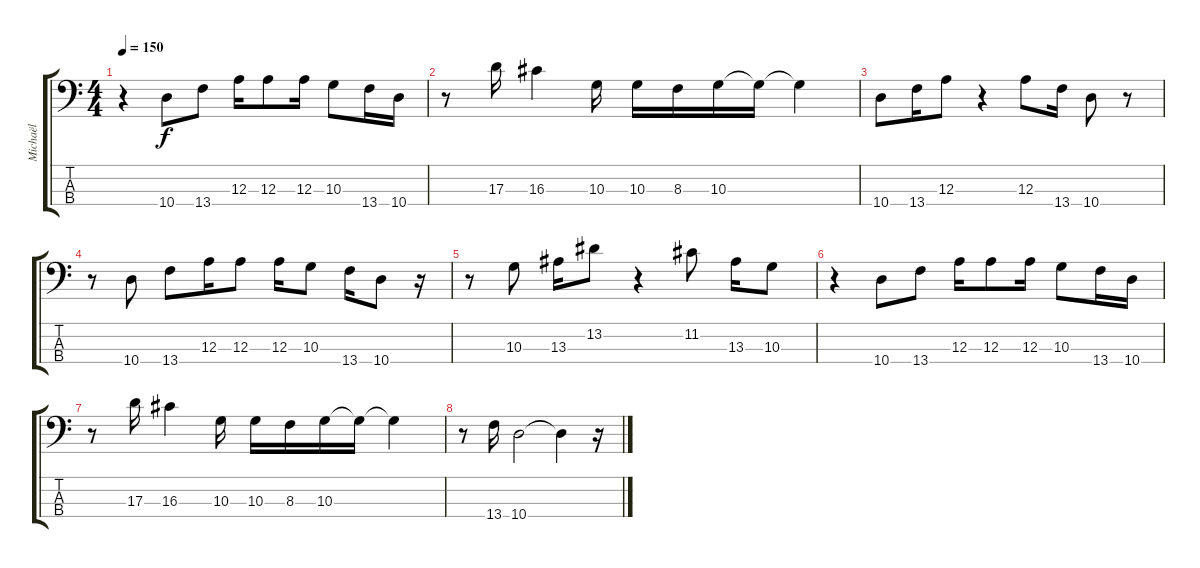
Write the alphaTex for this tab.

\track ("Michaël" "Michaël") {instrument electricbassfinger}
\staff {score tabs}
\tuning (G2 D2 A1 E1) {hide}
\ts (4 4)
\tempo 150
\clef f4
\ks c
r.4{dy f} 10.4.8 13.4.8 12.3.16 12.3.8 12.3.16 10.3.8 13.4.16 10.4.16 |
r.8 17.3.16 16.3.4 10.3.16 10.3.16 8.3.16 10.3.16 10.3{t}.16 10.3{t}.4 |
10.4.8 13.4.16 12.3.8 r.4 12.3.8 13.4.16 10.4.8 r.8 |
r.8 10.4.8 13.4.8 12.3.16 12.3.8 12.3.16 10.3.8 13.4.16 10.4.8 r.16 |
r.8 10.3.8 13.3.16 13.2.8 r.4 11.2.8 13.3.16 10.3.8 |
r.4 10.4.8 13.4.8 12.3.16 12.3.8 12.3.16 10.3.8 13.4.16 10.4.16 |
r.8 17.3.16 16.3.4 10.3.16 10.3.16 8.3.16 10.3.16 10.3{t}.16 10.3{t}.4 |
r.8 13.4.16 10.4.2 10.4{t}.4 r.16
